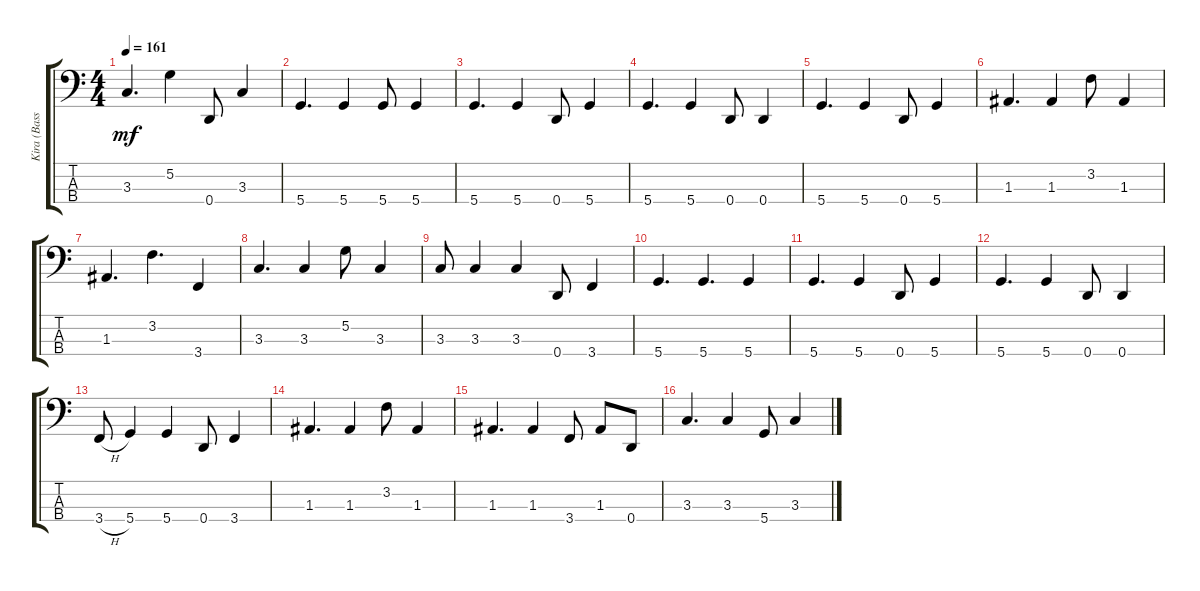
\track ("Kira (Bass)" "Kira (Bass") {instrument electricbassfinger}
\staff {score tabs}
\tuning (G2 D2 A1 D1) {hide}
\ts (4 4)
\tempo 161
\clef f4
\ks c
3.3.4{d dy mf} 5.2.4 0.4.8 3.3.4 |
5.4.4{d} 5.4.4 5.4.8 5.4.4 |
5.4.4{d} 5.4.4 0.4.8 5.4.4 |
5.4.4{d} 5.4.4 0.4.8 0.4.4 |
5.4.4{d} 5.4.4 0.4.8 5.4.4 |
1.3.4{d} 1.3.4 3.2.8 1.3.4 |
1.3.4{d} 3.2.4{d} 3.4.4 |
3.3.4{d} 3.3.4 5.2.8 3.3.4 |
3.3.8 3.3.4 3.3.4 0.4.8 3.4.4 |
5.4.4{d} 5.4.4{d} 5.4.4 |
5.4.4{d} 5.4.4 0.4.8 5.4.4 |
5.4.4{d} 5.4.4 0.4.8 0.4.4 |
3.4{h}.8 5.4.4 5.4.4 0.4.8 3.4.4 |
1.3.4{d} 1.3.4 3.2.8 1.3.4 |
1.3.4{d} 1.3.4 3.4.8 1.3.8 0.4.8 |
3.3.4{d} 3.3.4 5.4.8 3.3.4
